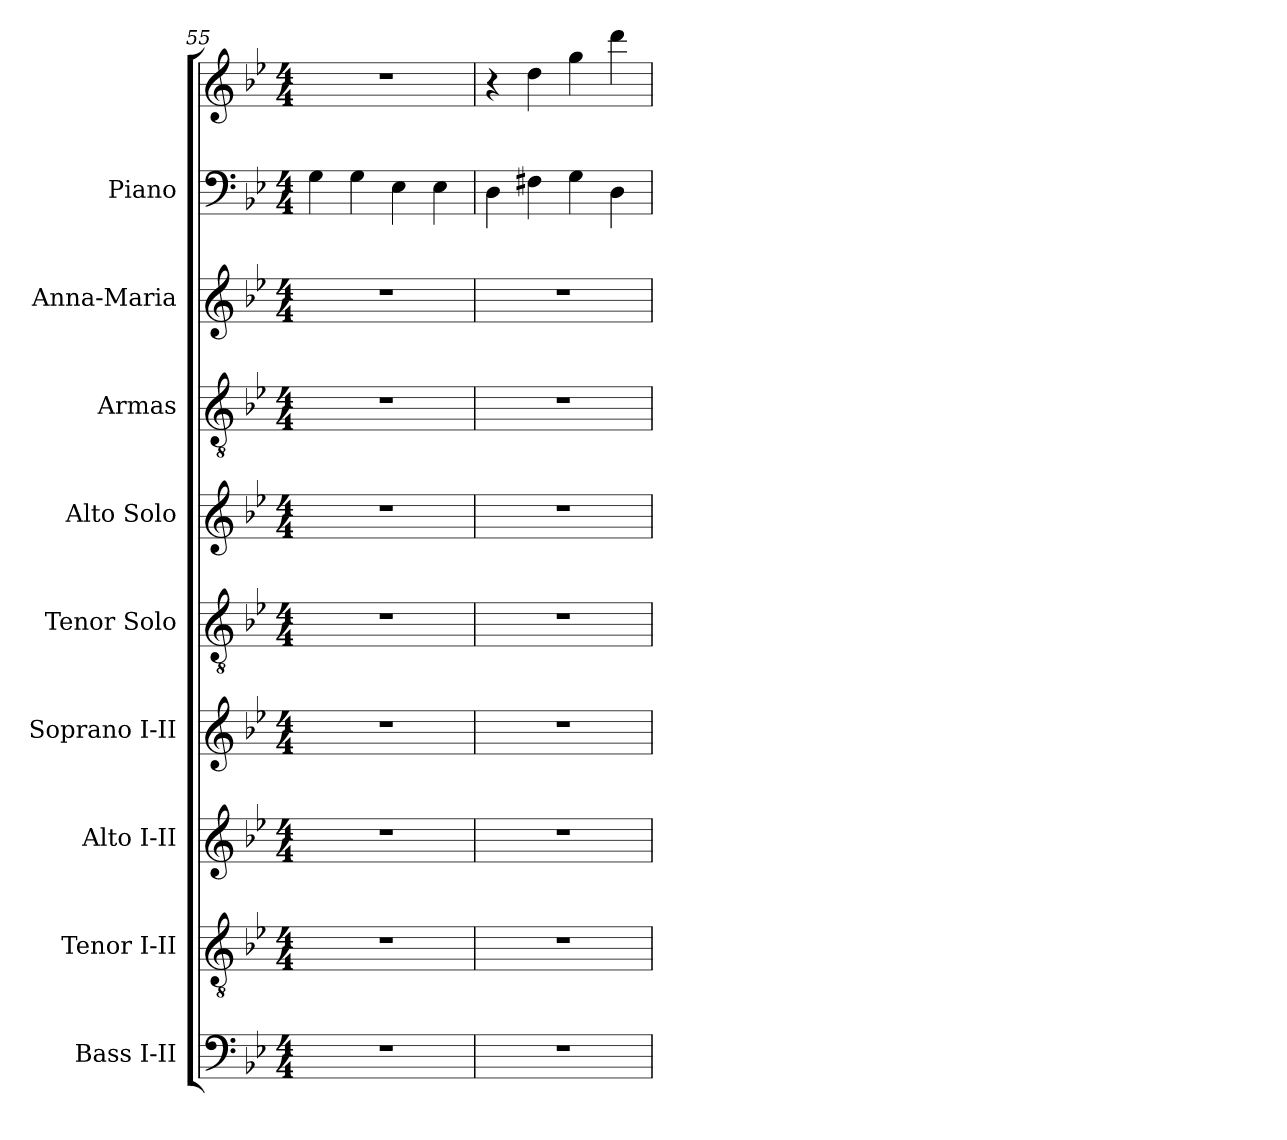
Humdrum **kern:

**kern	**kern	**kern	**kern	**kern	**kern	**kern	**kern	**kern	**kern
*part9	*part8	*part7	*part6	*part5	*part4	*part3	*part2	*part1	*part1
*staff10	*staff9	*staff8	*staff7	*staff6	*staff5	*staff4	*staff3	*staff2	*staff1
*I"Bass I-II	*I"Tenor I-II	*I"Alto I-II	*I"Soprano I-II	*I"Tenor Solo	*I"Alto Solo	*I"Armas	*I"Anna-Maria	*I"Piano	*
*I'B.	*I'T.	*I'A.	*I'S.	*I'T. Solo	*I'A. Solo	*I'Armas	*I'A-M	*I'Pno.	*
*clefF4	*clefGv2	*clefG2	*clefG2	*clefGv2	*clefG2	*clefGv2	*clefG2	*clefF4	*clefG2
*	*ITrd7c12	*	*	*ITrd7c12	*	*ITrd7c12	*	*	*
*k[b-e-]	*k[b-e-]	*k[b-e-]	*k[b-e-]	*k[b-e-]	*k[b-e-]	*k[b-e-]	*k[b-e-]	*k[b-e-]	*k[b-e-]
*B-:	*B-:	*B-:	*B-:	*B-:	*B-:	*B-:	*B-:	*B-:	*B-:
*M4/4	*M4/4	*M4/4	*M4/4	*M4/4	*M4/4	*M4/4	*M4/4	*M4/4	*M4/4
=55	=55	=55	=55	=55	=55	=55	=55	=55	=55
1r	1r	1r	1r	1r	1r	1r	1r	4Gi\	1r
.	.	.	.	.	.	.	.	4Gi\	.
.	.	.	.	.	.	.	.	4E-i\	.
.	.	.	.	.	.	.	.	4E-i\	.
=56	=56	=56	=56	=56	=56	=56	=56	=56	=56
1r	1r	1r	1r	1r	1r	1r	1r	4Di\	4r
.	.	.	.	.	.	.	.	4F#Xi\	4ddi\
.	.	.	.	.	.	.	.	4Gi\	4ggi\
.	.	.	.	.	.	.	.	4Di\	4dddi\
=	=	=	=	=	=	=	=	=	=
*-	*-	*-	*-	*-	*-	*-	*-	*-	*-
